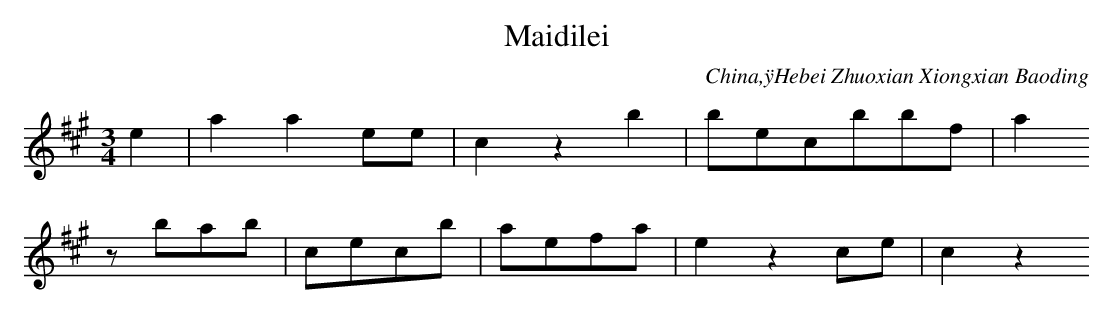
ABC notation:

X:1
T: Maidilei
O: China,ÿHebei Zhuoxian Xiongxian Baoding
M: 3/4
L: 1/16
K: A
e4 | a4a4e2e2 | c4z4b4 | b2e2c2b2b2f2 | a4
z2b2a2b2 | c2e2c2b2 | a2e2f2a2 | e4z4c2e2 | c4z4
